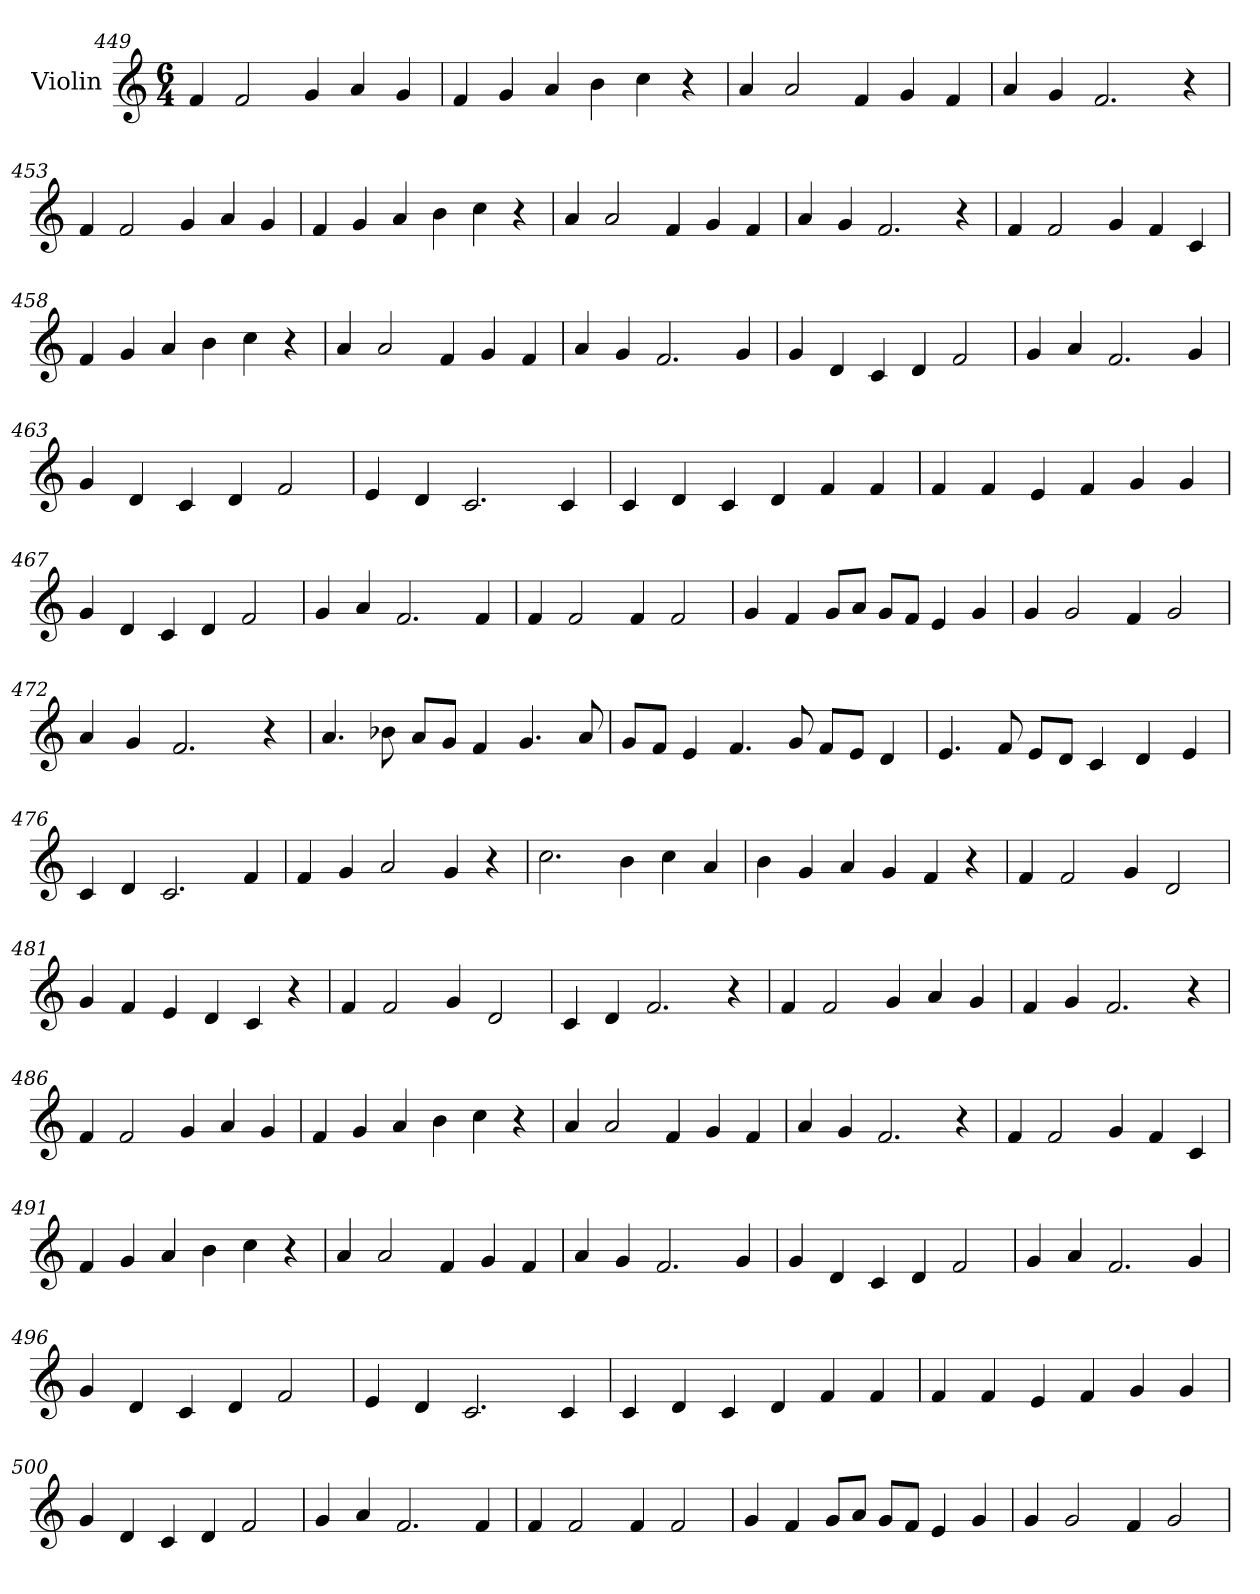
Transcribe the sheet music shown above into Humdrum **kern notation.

**kern
*part1
*staff1
*I"Violin
*clefG2
*k[]
*C:
*M6/4
=449
4f/
2f/
4g/
4a/
4g/
!!LO:PB:g=z
=450
4f/
4g/
4a/
4b\
4cc\
4r
=451
4a/
2a/
4f/
4g/
4f/
!!LO:PB:g=z
=452
4a/
4g/
2.f/
4r
=453
4f/
2f/
4g/
4a/
4g/
!!LO:PB:g=z
=454
4f/
4g/
4a/
4b\
4cc\
4r
=455
4a/
2a/
4f/
4g/
4f/
!!LO:PB:g=z
=456
4a/
4g/
2.f/
4r
=457
4f/
2f/
4g/
4f/
4c/
!!LO:PB:g=z
=458
4f/
4g/
4a/
4b\
4cc\
4r
=459
4a/
2a/
4f/
4g/
4f/
!!LO:PB:g=z
=460
4a/
4g/
2.f/
4g/
=461
4g/
4d/
4c/
4d/
2f/
!!LO:PB:g=z
=462
4g/
4a/
2.f/
4g/
=463
4g/
4d/
4c/
4d/
2f/
!!LO:PB:g=z
=464
4e/
4d/
2.c/
4c/
=465
4c/
4d/
4c/
4d/
4f/
4f/
!!LO:PB:g=z
=466
4f/
4f/
4e/
4f/
4g/
4g/
=467
4g/
4d/
4c/
4d/
2f/
!!LO:PB:g=z
=468
4g/
4a/
2.f/
4f/
=469
4f/
2f/
4f/
2f/
!!LO:PB:g=z
=470
4g/
4f/
8g/L
8a/J
8g/L
8f/J
4e/
4g/
=471
4g/
2g/
4f/
2g/
!!LO:PB:g=z
=472
4a/
4g/
2.f/
4r
=473
4.a/
8b-X\
8a/L
8g/J
4f/
4.g/
8a/
=474
8g/L
8f/J
4e/
4.f/
8g/
8f/L
8e/J
4d/
=475
4.e/
8f/
8e/L
8d/J
4c/
4d/
4e/
!!LO:PB:g=z
=476
4c/
4d/
2.c/
4f/
=477
4f/
4g/
2a/
4g/
4r
!!LO:PB:g=z
=478
2.cc\
4b\
4cc\
4a/
=479
4b\
4g/
4a/
4g/
4f/
4r
!!LO:PB:g=z
=480
4f/
2f/
4g/
2d/
=481
4g/
4f/
4e/
4d/
4c/
4r
!!LO:PB:g=z
=482
4f/
2f/
4g/
2d/
!!LO:LB:g=z
=483
4c/
4d/
2.f/
4r
=484
4f/
2f/
4g/
4a/
4g/
!!LO:PB:g=z
=485
4f/
4g/
2.f/
4r
=486
4f/
2f/
4g/
4a/
4g/
!!LO:PB:g=z
=487
4f/
4g/
4a/
4b\
4cc\
4r
=488
4a/
2a/
4f/
4g/
4f/
!!LO:PB:g=z
=489
4a/
4g/
2.f/
4r
=490
4f/
2f/
4g/
4f/
4c/
!!LO:PB:g=z
=491
4f/
4g/
4a/
4b\
4cc\
4r
=492
4a/
2a/
4f/
4g/
4f/
!!LO:PB:g=z
=493
4a/
4g/
2.f/
4g/
=494
4g/
4d/
4c/
4d/
2f/
!!LO:PB:g=z
=495
4g/
4a/
2.f/
4g/
=496
4g/
4d/
4c/
4d/
2f/
!!LO:PB:g=z
=497
4e/
4d/
2.c/
4c/
=498
4c/
4d/
4c/
4d/
4f/
4f/
!!LO:PB:g=z
=499
4f/
4f/
4e/
4f/
4g/
4g/
=500
4g/
4d/
4c/
4d/
2f/
!!LO:PB:g=z
=501
4g/
4a/
2.f/
4f/
=502
4f/
2f/
4f/
2f/
=503
4g/
4f/
8g/L
8a/J
8g/L
8f/J
4e/
4g/
!!LO:PB:g=z
=504
4g/
2g/
4f/
2g/
=
*-
